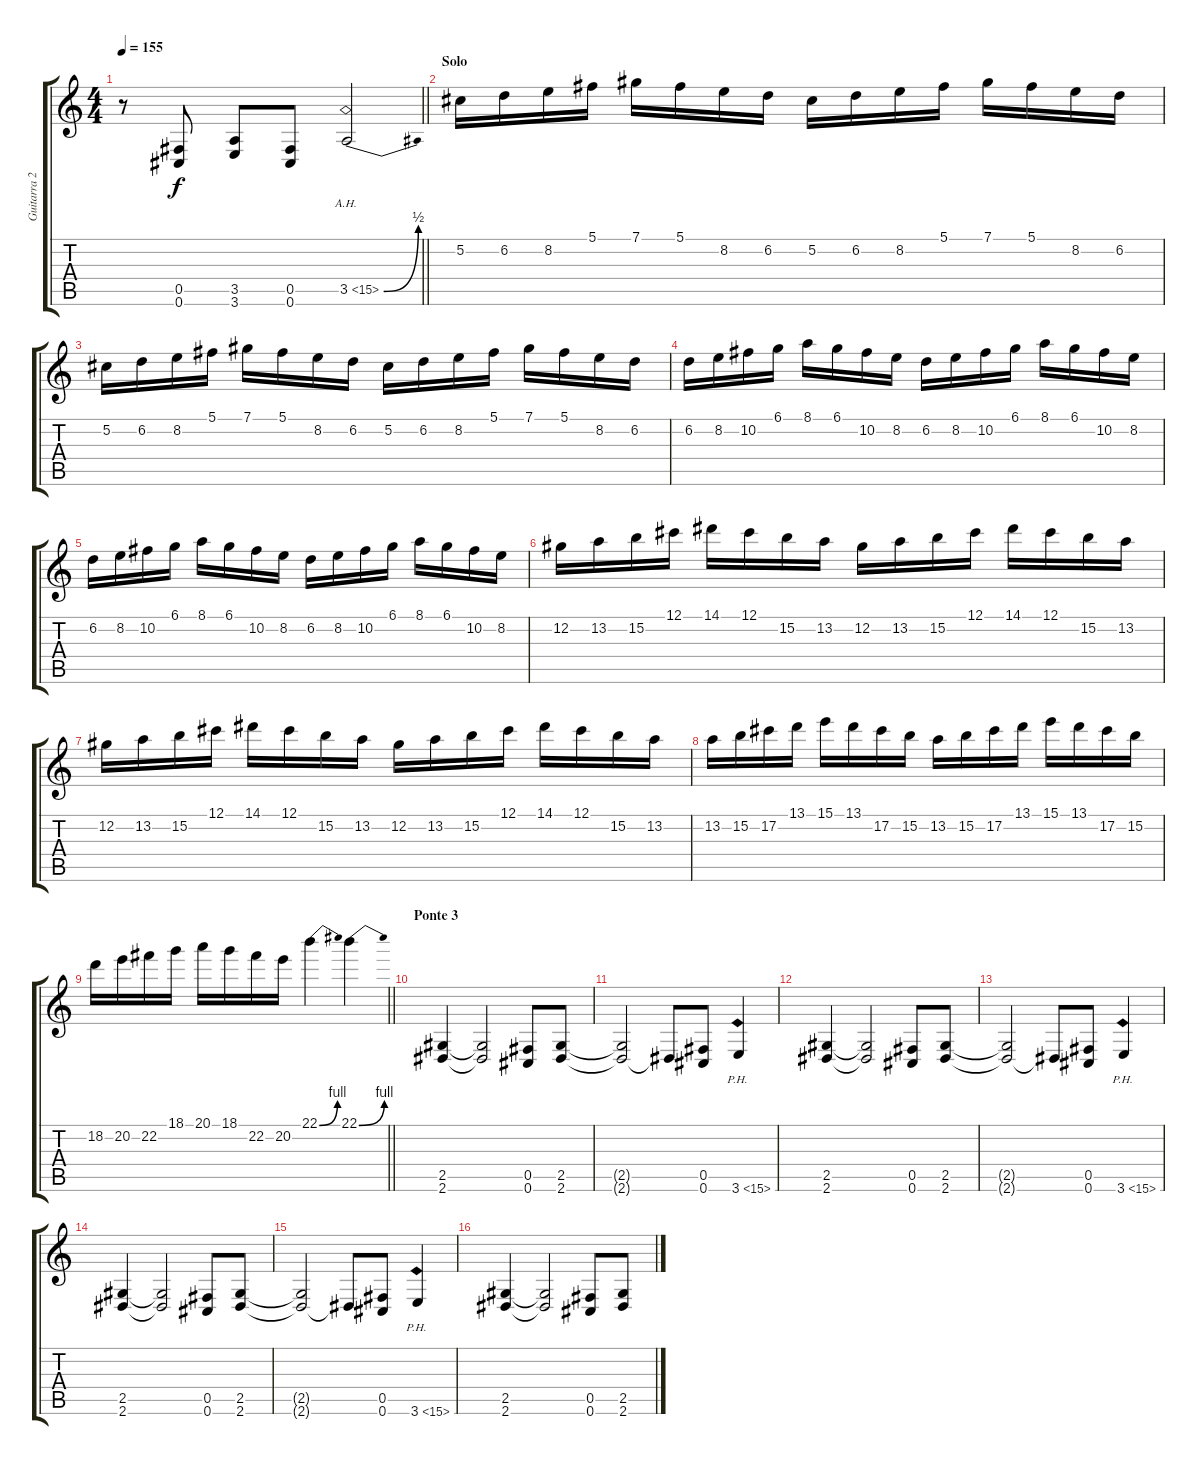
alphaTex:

\track ("Guitarra 2 - Nick Catanese" "Guitarra 2") {instrument overdrivenguitar}
\staff {score tabs}
\tuning (Db4 Ab3 E3 B2 Gb2 Db2) {hide}
\ts (4 4)
\tempo 155
\clef g2
\barLineRight lightlight
\ks c
r.8{dy f} (0.5 0.6).8 (3.5 3.6).8 (0.5 0.6).8 3.5{be (bend 0 0 60 2) ah 12}.2 |
\section ("" "Solo")
5.2.16 6.2.16 8.2.16 5.1.16 7.1.16 5.1.16 8.2.16 6.2.16 5.2.16 6.2.16 8.2.16 5.1.16 7.1.16 5.1.16 8.2.16 6.2.16 |
5.2.16 6.2.16 8.2.16 5.1.16 7.1.16 5.1.16 8.2.16 6.2.16 5.2.16 6.2.16 8.2.16 5.1.16 7.1.16 5.1.16 8.2.16 6.2.16 |
6.2.16 8.2.16 10.2.16 6.1.16 8.1.16 6.1.16 10.2.16 8.2.16 6.2.16 8.2.16 10.2.16 6.1.16 8.1.16 6.1.16 10.2.16 8.2.16 |
6.2.16 8.2.16 10.2.16 6.1.16 8.1.16 6.1.16 10.2.16 8.2.16 6.2.16 8.2.16 10.2.16 6.1.16 8.1.16 6.1.16 10.2.16 8.2.16 |
12.2.16 13.2.16 15.2.16 12.1.16 14.1.16 12.1.16 15.2.16 13.2.16 12.2.16 13.2.16 15.2.16 12.1.16 14.1.16 12.1.16 15.2.16 13.2.16 |
12.2.16 13.2.16 15.2.16 12.1.16 14.1.16 12.1.16 15.2.16 13.2.16 12.2.16 13.2.16 15.2.16 12.1.16 14.1.16 12.1.16 15.2.16 13.2.16 |
13.2.16 15.2.16 17.2.16 13.1.16 15.1.16 13.1.16 17.2.16 15.2.16 13.2.16 15.2.16 17.2.16 13.1.16 15.1.16 13.1.16 17.2.16 15.2.16 |
\barLineRight lightlight
18.2.16 20.2.16 22.2.16 18.1.16 20.1.16 18.1.16 22.2.16 20.2.16 22.1{be (bend 0 0 60 4)}.4 22.1{be (bend 0 0 60 4)}.4 |
\section ("" "Ponte 3")
(2.5 2.6).4 (2.5{t} 2.6{t}).2 (0.5 0.6).8 (2.5 2.6).8 |
(2.5{t} 2.6{t}).2 2.6{t}.8 (0.5 0.6).8 3.6{ph 12}.4 |
(2.5 2.6).4 (2.5{t} 2.6{t}).2 (0.5 0.6).8 (2.5 2.6).8 |
(2.5{t} 2.6{t}).2 2.6{t}.8 (0.5 0.6).8 3.6{ph 12}.4 |
(2.5 2.6).4 (2.5{t} 2.6{t}).2 (0.5 0.6).8 (2.5 2.6).8 |
(2.5{t} 2.6{t}).2 2.6{t}.8 (0.5 0.6).8 3.6{ph 12}.4 |
(2.5 2.6).4 (2.5{t} 2.6{t}).2 (0.5 0.6).8 (2.5{sl} 2.6{sl}).8
